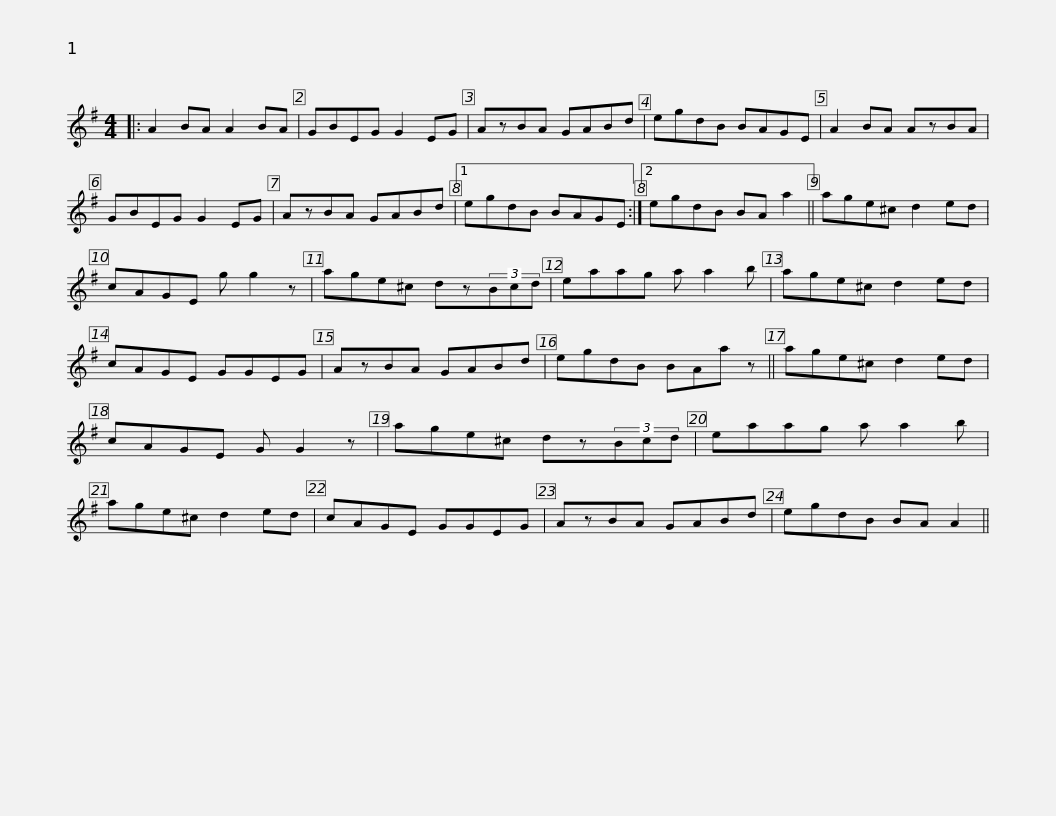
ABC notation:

X:1
L:1/8
M:4/4
I:linebreak $
K:G
V:1 treble
V:1
|: A2 BA A2 BA | GBEG G2 EG | AzBA GABd | egdB BAGE | A2 BA AzBA | %5
 GBEG G2 EG |$ AzBA GABd |1 egdB BAGE :|2 egdB BA a2 || age^c d2 ed | %10
 cAGE g g2 z |$ age^c dz(3Bcd | eaag a a2 b | age^c d2 ed | cAGE GGEG | %15
 AzBA GABd |$ egdB BAa z || age^c d2 ed | cAGE G G2 z | age^c dz(3Bcd | %20
 eaag a a2 b |$ age^c d2 ed | cAGE GGEG | AzBA GABd | egdB BA A2 || %25
